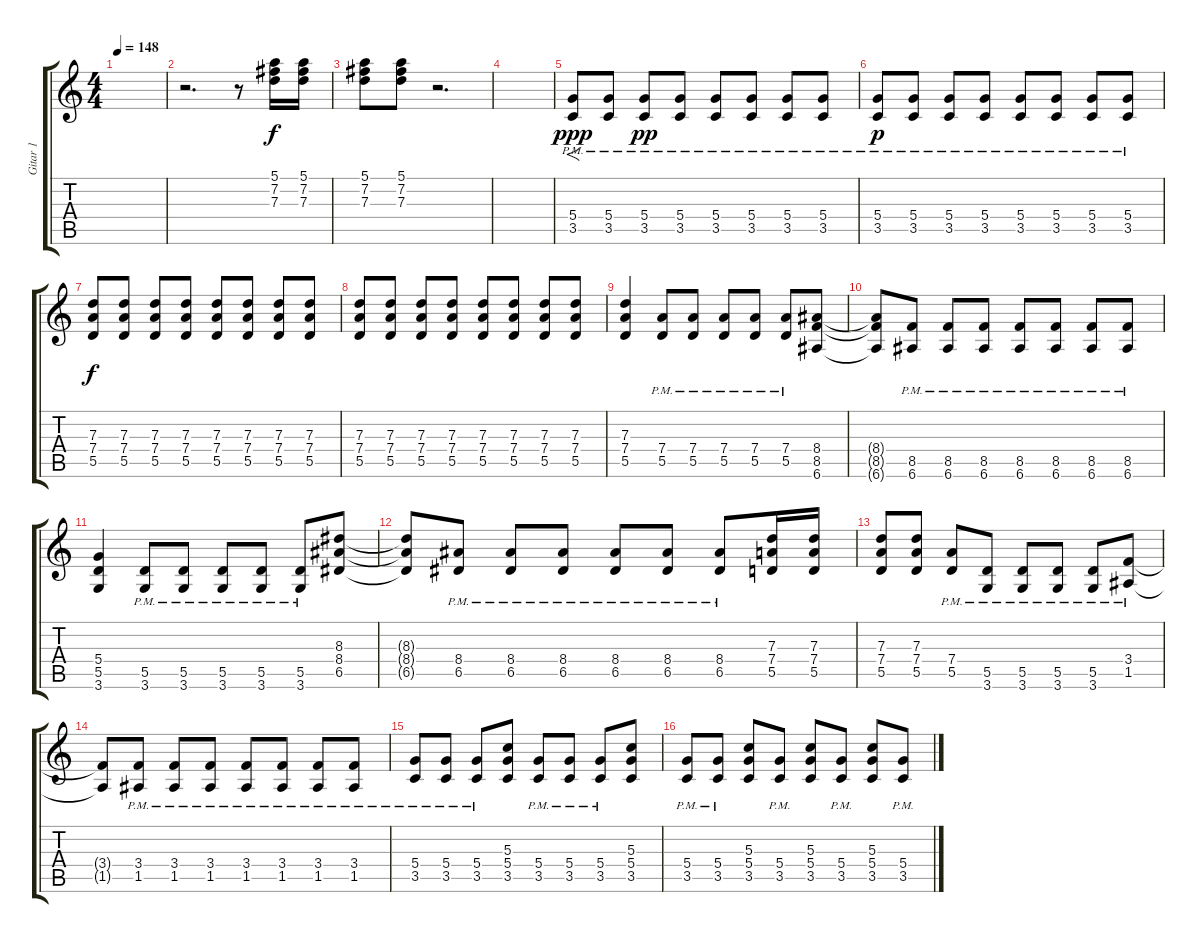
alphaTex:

\track ("Gitar 1" "Gitar 1") {instrument distortionguitar}
\staff {score tabs}
\tuning (E4 B3 G3 D3 A2 E2) {hide}
\ts (4 4)
\tempo 148
\clef g2
\ks c
|
r.2{d} r.8 (5.1 7.2 7.3).16 (5.1 7.2 7.3).16 |
(5.1 7.2 7.3).8 (5.1 7.2 7.3).8 r.2{d} |
|
(5.4{pm} 3.5).8{f dy ppp} (5.4{pm} 3.5).8 (5.4{pm} 3.5).8{dy pp} (5.4{pm} 3.5).8 (5.4{pm} 3.5).8 (5.4{pm} 3.5).8 (5.4{pm} 3.5).8 (5.4{pm} 3.5).8 |
(5.4{pm} 3.5).8{dy p} (5.4{pm} 3.5).8 (5.4{pm} 3.5).8 (5.4{pm} 3.5).8 (5.4{pm} 3.5).8 (5.4{pm} 3.5).8 (5.4{pm} 3.5).8 (5.4{pm} 3.5).8 |
(7.3 7.4 5.5).8{dy f} (7.3 7.4 5.5).8 (7.3 7.4 5.5).8 (7.3 7.4 5.5).8 (7.3 7.4 5.5).8 (7.3 7.4 5.5).8 (7.3 7.4 5.5).8 (7.3 7.4 5.5).8 |
(7.3 7.4 5.5).8 (7.3 7.4 5.5).8 (7.3 7.4 5.5).8 (7.3 7.4 5.5).8 (7.3 7.4 5.5).8 (7.3 7.4 5.5).8 (7.3 7.4 5.5).8 (7.3 7.4 5.5).8 |
(7.3 7.4 5.5).4 (7.4{pm} 5.5{pm}).8 (7.4{pm} 5.5{pm}).8 (7.4{pm} 5.5{pm}).8 (7.4{pm} 5.5{pm}).8 (7.4{pm} 5.5{pm}).8 (8.4 8.5 6.6).8 |
(8.4{t} 8.5{t} 6.6{t}).8 (8.5{pm} 6.6{pm}).8 (8.5{pm} 6.6{pm}).8 (8.5{pm} 6.6{pm}).8 (8.5{pm} 6.6{pm}).8 (8.5{pm} 6.6{pm}).8 (8.5{pm} 6.6{pm}).8 (8.5{pm} 6.6{pm}).8 |
(5.4 5.5 3.6).4 (5.5{pm} 3.6).8 (5.5{pm} 3.6).8 (5.5{pm} 3.6).8 (5.5{pm} 3.6).8 (5.5{pm} 3.6).8 (8.3 8.4 6.5).8 |
(8.3{t} 8.4{t} 6.5{t}).8 (8.4{pm} 6.5{pm}).8 (8.4{pm} 6.5{pm}).8 (8.4{pm} 6.5{pm}).8 (8.4{pm} 6.5{pm}).8 (8.4{pm} 6.5{pm}).8 (8.4{pm} 6.5{pm}).8 (7.3 7.4 5.5).16 (7.3 7.4 5.5).16 |
(7.3 7.4 5.5).8 (7.3 7.4 5.5).8 (7.4{pm} 5.5{pm}).8 (5.5{pm} 3.6{pm}).8 (5.5{pm} 3.6{pm}).8 (5.5{pm} 3.6{pm}).8 (5.5{pm} 3.6).8 (3.4 1.5{pm}).8 |
(3.4{t} 1.5{t}).8 (3.4{pm} 1.5{pm}).8 (3.4{pm} 1.5{pm}).8 (3.4{pm} 1.5{pm}).8 (3.4{pm} 1.5{pm}).8 (3.4{pm} 1.5{pm}).8 (3.4{pm} 1.5{pm}).8 (3.4{pm} 1.5{pm}).8 |
(5.4{pm} 3.5{pm}).8 (5.4{pm} 3.5{pm}).8 (5.4{pm} 3.5{pm}).8 (5.3 5.4 3.5).8 (5.4{pm} 3.5{pm}).8 (5.4{pm} 3.5{pm}).8 (5.4{pm} 3.5{pm}).8 (5.3 5.4 3.5).8 |
(5.4{pm} 3.5{pm}).8 (5.4{pm} 3.5{pm}).8 (5.3 5.4 3.5).8 (5.4{pm} 3.5{pm}).8 (5.3 5.4 3.5).8 (5.4{pm} 3.5{pm}).8 (5.3 5.4 3.5).8 (5.4{pm} 3.5{pm}).8
